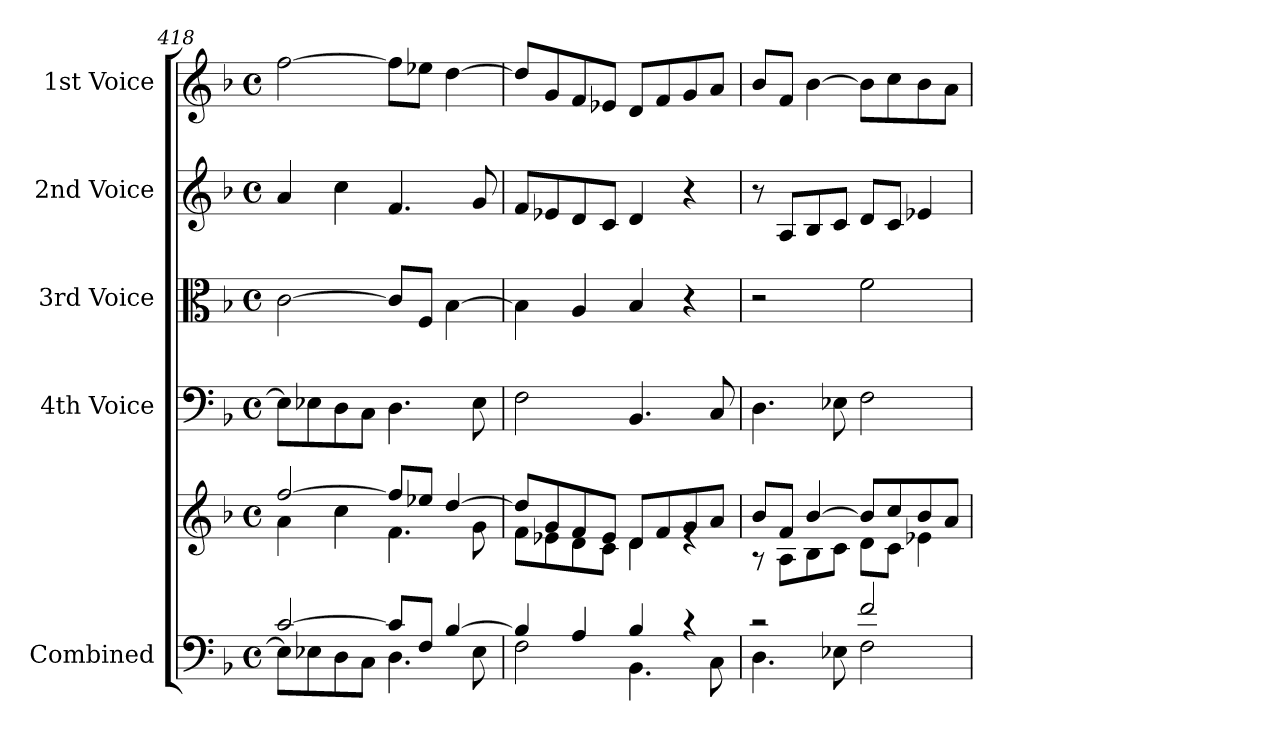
**kern	**kern	**kern	**kern	**kern	**kern
*part5	*part5	*part4	*part3	*part2	*part1
*staff6	*staff5	*staff4	*staff3	*staff2	*staff1
*I"Combined	*	*I"4th Voice	*I"3rd Voice	*I"2nd Voice	*I"1st Voice
*clefF4	*clefG2	*clefF4	*clefC3	*clefG2	*clefG2
*k[b-]	*k[b-]	*k[b-]	*k[b-]	*k[b-]	*k[b-]
*M4/4	*M4/4	*M4/4	*M4/4	*M4/4	*M4/4
*met(c)	*met(c)	*met(c)	*met(c)	*met(c)	*met(c)
=418	=418	=418	=418	=418	=418
*^	*^	*	*	*	*
[2c/	8E-\L]	[2ff/	4a\	8E-\L]	[2c\	4a/	[2ff\
.	8E-X\	.	.	8E-X\	.	.	.
.	8D\	.	4cc\	8D\	.	4cc\	.
.	8C\J	.	.	8C\J	.	.	.
8c/L]	4.D\	8ff/L]	4.f\	4.D\	8c/L]	4.f/	8ff\L]
8F/J	.	8ee-X/J	.	.	8F/J	.	8ee-X\J
[4B-/	.	[4dd/	.	.	[4B-\	.	[4dd\
.	8E-\	.	8g\	8E-\	.	8g/	.
!!LO:LB:g=z
=419	=419	=419	=419	=419	=419	=419	=419
4B-/]	2F\	8dd/L]	8f\L	2F\	4B-\]	8f/L	8dd/L]
.	.	8g/	8e-X\	.	.	8e-X/	8g/
4A/	.	8f/	8d\	.	4A/	8d/	8f/
.	.	8e-/J	8c\J	.	.	8c/J	8e-X/J
4B-/	4.BB-\	8d/L	4d\	4.BB-/	4B-/	4d/	8d/L
.	.	8f/	.	.	.	.	8f/
4r	.	8g/	4re	.	4r	4r	8g/
.	8C\	8a/J	.	8C/	.	.	8a/J
=420	=420	=420	=420	=420	=420	=420	=420
2r	4.D\	8b-/L	8r	4.D\	2r	8r	8b-/L
.	.	8f/J	8A\L	.	.	8A/L	8f/J
.	.	[4b-/	8B-\	.	.	8B-/	[4b-\
.	8E-X\	.	8c\J	8E-X\	.	8c/J	.
2f/	2F\	8b-/L]	8d\L	2F\	2f\	8d/L	8b-\L]
.	.	8cc/	8c\J	.	.	8c/J	8cc\
.	.	8b-/	4e-X\	.	.	4e-X/	8b-\
.	.	8a/J	.	.	.	.	8a\J
*v	*v	*	*	*	*	*	*
*	*v	*v	*	*	*	*
=	=	=	=	=	=
*-	*-	*-	*-	*-	*-
